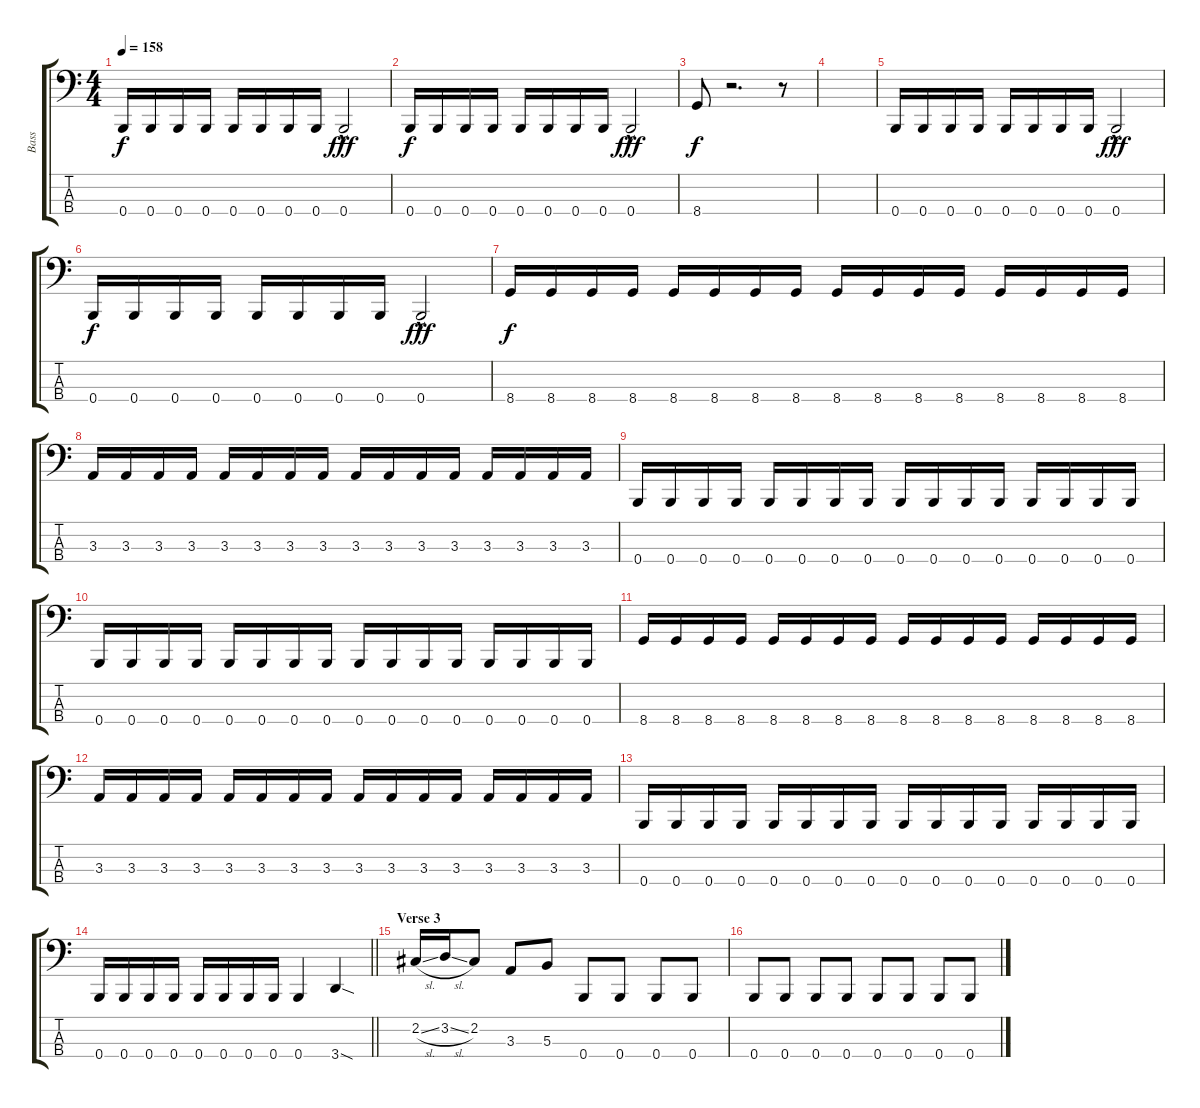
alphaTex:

\track ("Bass" "Bass") {instrument electricbassfinger}
\staff {score tabs}
\tuning (E2 B1 Gb1 B0) {hide}
\ts (4 4)
\tempo 158
\clef f4
\ks c
0.4.16{dy f} 0.4.16 0.4.16 0.4.16 0.4.16 0.4.16 0.4.16 0.4.16 0.4{hac}.2{dy fff} |
0.4.16{dy f} 0.4.16 0.4.16 0.4.16 0.4.16 0.4.16 0.4.16 0.4.16 0.4{hac}.2{dy fff} |
8.4.8{dy f} r.2{d} r.8 |
|
0.4.16 0.4.16 0.4.16 0.4.16 0.4.16 0.4.16 0.4.16 0.4.16 0.4{hac}.2{dy fff} |
0.4.16{dy f} 0.4.16 0.4.16 0.4.16 0.4.16 0.4.16 0.4.16 0.4.16 0.4{hac}.2{dy fff} |
8.4.16{dy f} 8.4.16 8.4.16 8.4.16 8.4.16 8.4.16 8.4.16 8.4.16 8.4.16 8.4.16 8.4.16 8.4.16 8.4.16 8.4.16 8.4.16 8.4.16 |
3.3.16 3.3.16 3.3.16 3.3.16 3.3.16 3.3.16 3.3.16 3.3.16 3.3.16 3.3.16 3.3.16 3.3.16 3.3.16 3.3.16 3.3.16 3.3.16 |
0.4.16 0.4.16 0.4.16 0.4.16 0.4.16 0.4.16 0.4.16 0.4.16 0.4.16 0.4.16 0.4.16 0.4.16 0.4.16 0.4.16 0.4.16 0.4.16 |
0.4.16 0.4.16 0.4.16 0.4.16 0.4.16 0.4.16 0.4.16 0.4.16 0.4.16 0.4.16 0.4.16 0.4.16 0.4.16 0.4.16 0.4.16 0.4.16 |
8.4.16 8.4.16 8.4.16 8.4.16 8.4.16 8.4.16 8.4.16 8.4.16 8.4.16 8.4.16 8.4.16 8.4.16 8.4.16 8.4.16 8.4.16 8.4.16 |
3.3.16 3.3.16 3.3.16 3.3.16 3.3.16 3.3.16 3.3.16 3.3.16 3.3.16 3.3.16 3.3.16 3.3.16 3.3.16 3.3.16 3.3.16 3.3.16 |
0.4.16 0.4.16 0.4.16 0.4.16 0.4.16 0.4.16 0.4.16 0.4.16 0.4.16 0.4.16 0.4.16 0.4.16 0.4.16 0.4.16 0.4.16 0.4.16 |
\barLineRight lightlight
0.4.16 0.4.16 0.4.16 0.4.16 0.4.16 0.4.16 0.4.16 0.4.16 0.4.4 3.4{sod}.4 |
\section ("" "Verse 3")
2.2{sl}.16 3.2{sl}.16 2.2.8 3.3.8 5.3.8 0.4.8 0.4.8 0.4.8 0.4.8 |
0.4.8 0.4.8 0.4.8 0.4.8 0.4.8 0.4.8 0.4.8 0.4.8
